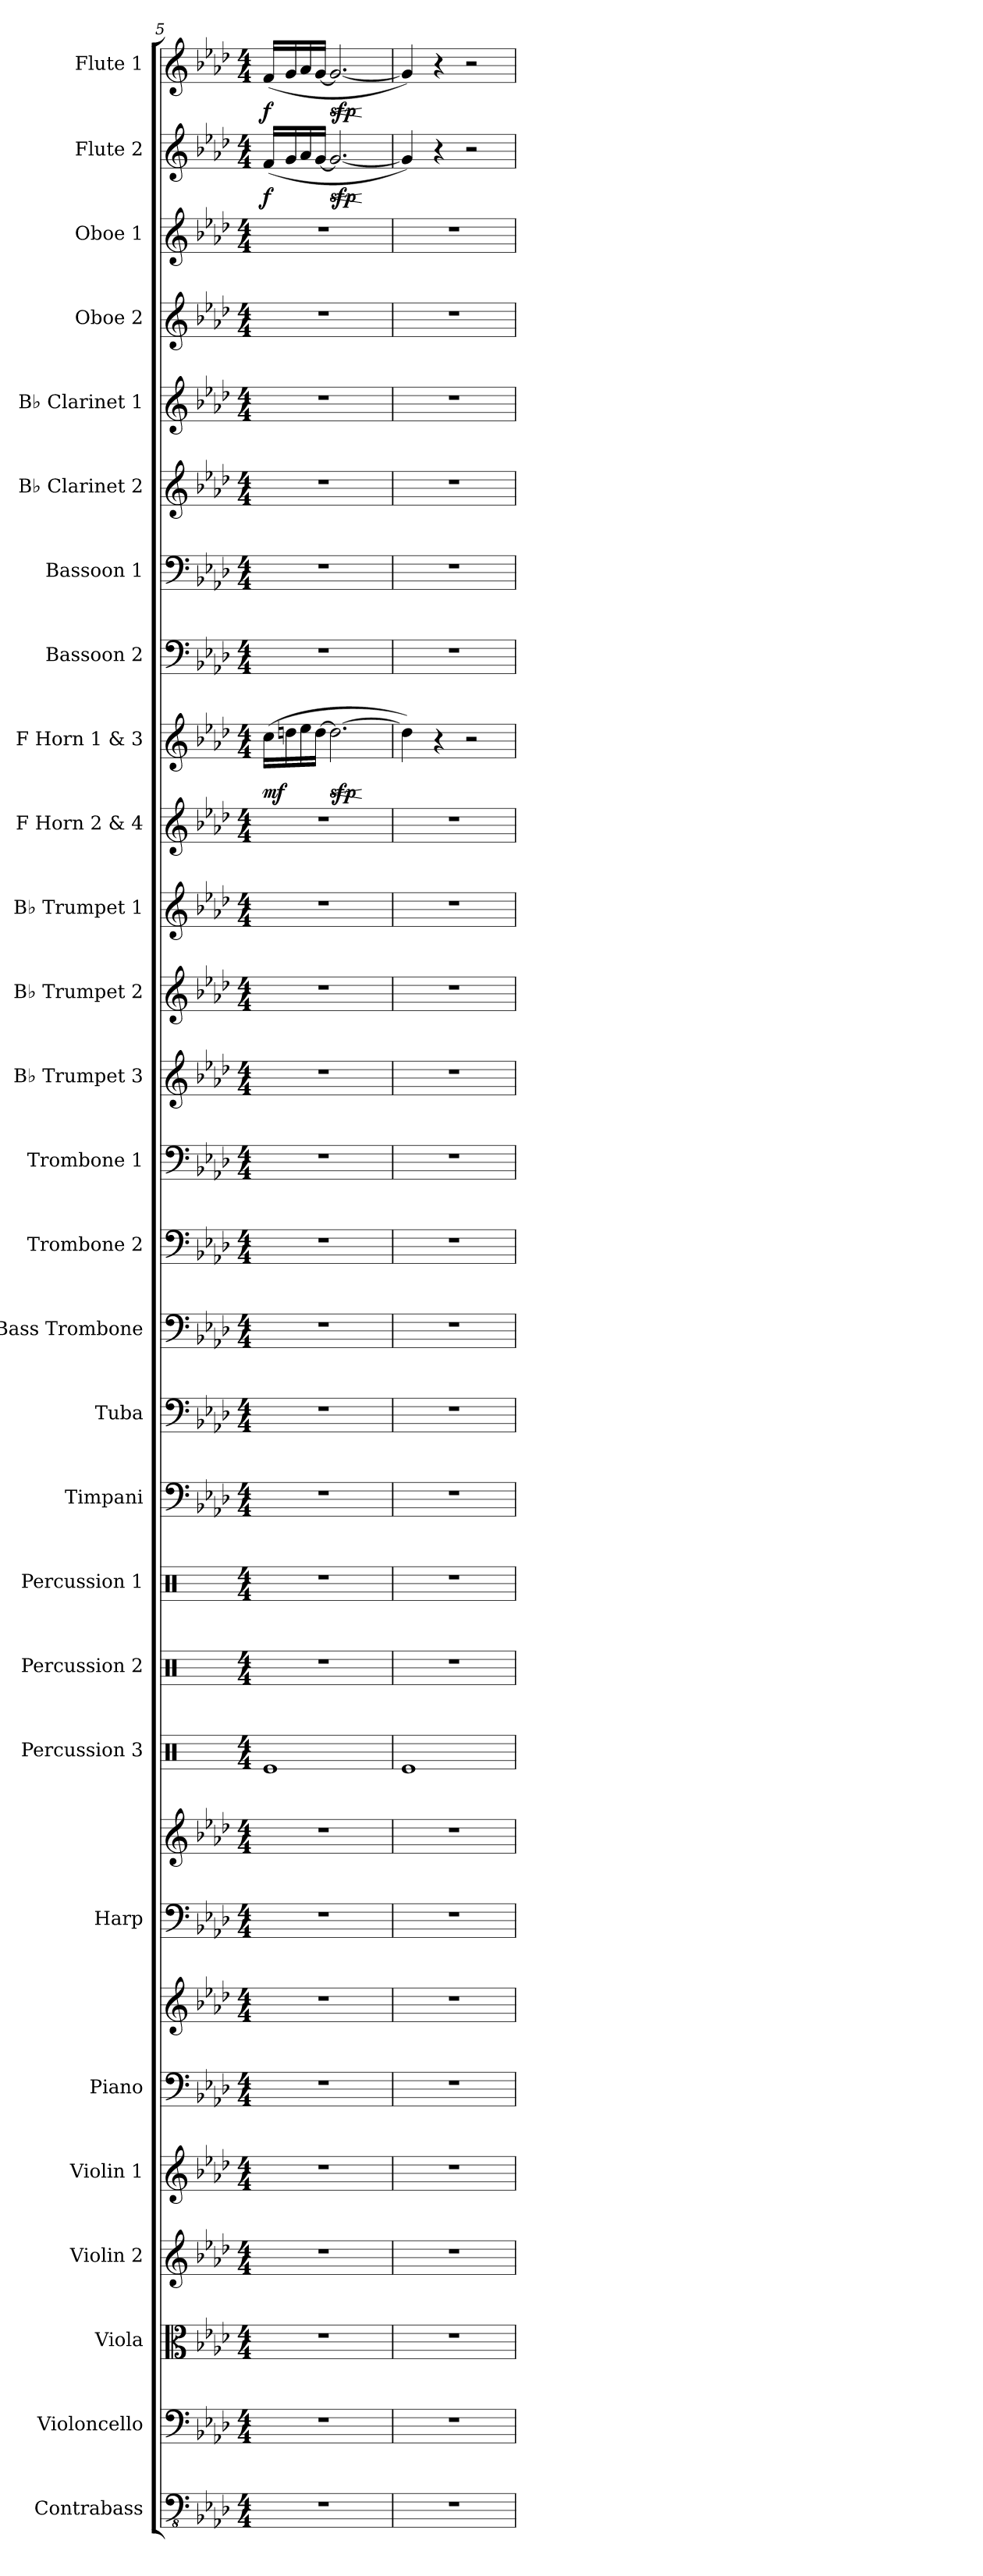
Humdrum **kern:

**kern	**kern	**kern	**kern	**kern	**kern	**kern	**kern	**kern	**kern	**kern	**kern	**kern	**kern	**kern	**kern	**kern	**kern	**kern	**kern	**kern	**kern	**dynam	**kern	**kern	**kern	**kern	**kern	**kern	**kern	**dynam	**kern	**dynam
*part28	*part27	*part26	*part25	*part24	*part23	*part23	*part22	*part22	*part21	*part20	*part19	*part18	*part17	*part16	*part15	*part14	*part13	*part12	*part11	*part10	*part9	*part9	*part8	*part7	*part6	*part5	*part4	*part3	*part2	*part2	*part1	*part1
*staff30	*staff29	*staff28	*staff27	*staff26	*staff25	*staff24	*staff23	*staff22	*staff21	*staff20	*staff19	*staff18	*staff17	*staff16	*staff15	*staff14	*staff13	*staff12	*staff11	*staff10	*staff9	*staff9	*staff8	*staff7	*staff6	*staff5	*staff4	*staff3	*staff2	*staff2	*staff1	*staff1
*I"Contrabass	*I"Violoncello	*I"Viola	*I"Violin 2	*I"Violin 1	*I"Piano	*	*I"Harp	*	*I"Percussion 3	*I"Percussion 2	*I"Percussion 1	*I"Timpani	*I"Tuba	*I"Bass Trombone	*I"Trombone 2	*I"Trombone 1	*I"B♭ Trumpet 3	*I"B♭ Trumpet 2	*I"B♭ Trumpet 1	*I"F Horn 2 &amp; 4	*I"F Horn 1 &amp; 3	*	*I"Bassoon 2	*I"Bassoon 1	*I"B♭ Clarinet 2	*I"B♭ Clarinet 1	*I"Oboe 2	*I"Oboe 1	*I"Flute 2	*	*I"Flute 1	*
*I'Cb.	*I'Vc.	*I'Vla.	*I'Vln. 2	*I'Vln. 1	*I'Pno.	*	*I'Hrp.	*	*I'Prc. 3	*I'Prc. 2	*I'Prc. 1	*I'Timp.	*I'Tba.	*I'B. Tbn.	*I'Tbn. 2	*I'Tbn. 1	*I'B♭ Tpt. 3	*I'B♭ Tpt. 2	*I'B♭ Tpt. 1	*I'F Hn. 2 4	*I'F Hn. 1 3	*	*I'Bsn. 2	*I'Bsn. 1	*I'B♭ Cl. 2	*I'B♭ Cl. 1	*I'Ob. 2	*I'Ob. 1	*I'Fl. 2	*	*I'Fl. 1	*
*clefFv4	*clefF4	*clefC3	*clefG2	*clefG2	*clefF4	*clefG2	*clefF4	*clefG2	*clefX	*clefX	*clefX	*clefF4	*clefF4	*clefF4	*clefF4	*clefF4	*clefG2	*clefG2	*clefG2	*clefG2	*clefG2	*	*clefF4	*clefF4	*clefG2	*clefG2	*clefG2	*clefG2	*clefG2	*	*clefG2	*
*ITrd7c12	*	*	*	*	*	*	*	*	*	*	*	*	*	*	*	*	*ITrd1c2	*ITrd1c2	*ITrd1c2	*ITrd4c7	*ITrd4c7	*	*	*	*ITrd1c2	*ITrd1c2	*	*	*	*	*	*
*k[b-e-a-d-]	*k[b-e-a-d-]	*k[b-e-a-d-]	*k[b-e-a-d-]	*k[b-e-a-d-]	*k[b-e-a-d-]	*k[b-e-a-d-]	*k[b-e-a-d-]	*k[b-e-a-d-]	*k[]	*k[]	*k[]	*k[b-e-a-d-]	*k[b-e-a-d-]	*k[b-e-a-d-]	*k[b-e-a-d-]	*k[b-e-a-d-]	*k[b-e-a-d-g-c-]	*k[b-e-a-d-g-c-]	*k[b-e-a-d-g-c-]	*k[b-e-a-d-g-]	*k[b-e-a-d-g-]	*	*k[b-e-a-d-]	*k[b-e-a-d-]	*k[b-e-a-d-g-c-]	*k[b-e-a-d-g-c-]	*k[b-e-a-d-]	*k[b-e-a-d-]	*k[b-e-a-d-]	*	*k[b-e-a-d-]	*
*M4/4	*M4/4	*M4/4	*M4/4	*M4/4	*M4/4	*M4/4	*M4/4	*M4/4	*M4/4	*M4/4	*M4/4	*M4/4	*M4/4	*M4/4	*M4/4	*M4/4	*M4/4	*M4/4	*M4/4	*M4/4	*M4/4	*	*M4/4	*M4/4	*M4/4	*M4/4	*M4/4	*M4/4	*M4/4	*	*M4/4	*
=5	=5	=5	=5	=5	=5	=5	=5	=5	=5	=5	=5	=5	=5	=5	=5	=5	=5	=5	=5	=5	=5	=5	=5	=5	=5	=5	=5	=5	=5	=5	=5	=5
!	!	!	!	!	!	!	!	!	!	!	!	!	!	!	!	!	!	!	!	!	!	!LO:DY:b	!	!	!	!	!	!	!	!LO:DY:b	!	!LO:DY:b
1r	1r	1r	1r	1r	1r	1r	1r	1r	1Re	1r	1r	1r	1r	1r	1r	1r	1r	1r	1r	1r	(16f\LL	mf	1r	1r	1r	1r	1r	1r	(16f/LL	f	(16f/LL	f
.	.	.	.	.	.	.	.	.	.	.	.	.	.	.	.	.	.	.	.	.	16gn\	.	.	.	.	.	.	.	16g/	.	16g/	.
.	.	.	.	.	.	.	.	.	.	.	.	.	.	.	.	.	.	.	.	.	16a-\	.	.	.	.	.	.	.	16a-/	.	16a-/	.
.	.	.	.	.	.	.	.	.	.	.	.	.	.	.	.	.	.	.	.	.	[16g\JJ	.	.	.	.	.	.	.	[16g/JJ	.	[16g/JJ	.
!	!	!	!	!	!	!	!	!	!	!	!	!	!	!	!	!	!	!	!	!	!	!LO:HP:b	!	!	!	!	!	!	!	!LO:HP:b	!	!LO:HP:b
!	!	!	!	!	!	!	!	!	!	!	!	!	!	!	!	!	!	!	!	!	!	!LO:DY:n=1:b	!	!	!	!	!	!	!	!LO:DY:n=1:b	!	!LO:DY:n=1:b
.	.	.	.	.	.	.	.	.	.	.	.	.	.	.	.	.	.	.	.	.	2.g\_	< sfp	.	.	.	.	.	.	2.g/_	< sfp	2.g/_	< sfp
.	.	.	.	.	.	.	.	.	.	.	.	.	.	.	.	.	.	.	.	.	.	[	.	.	.	.	.	.	.	[	.	[
=6	=6	=6	=6	=6	=6	=6	=6	=6	=6	=6	=6	=6	=6	=6	=6	=6	=6	=6	=6	=6	=6	=6	=6	=6	=6	=6	=6	=6	=6	=6	=6	=6
1r	1r	1r	1r	1r	1r	1r	1r	1r	1Re	1r	1r	1r	1r	1r	1r	1r	1r	1r	1r	1r	4g\])	.	1r	1r	1r	1r	1r	1r	4g/])	.	4g/])	.
.	.	.	.	.	.	.	.	.	.	.	.	.	.	.	.	.	.	.	.	.	4r	.	.	.	.	.	.	.	4r	.	4r	.
.	.	.	.	.	.	.	.	.	.	.	.	.	.	.	.	.	.	.	.	.	2r	.	.	.	.	.	.	.	2r	.	2r	.
=	=	=	=	=	=	=	=	=	=	=	=	=	=	=	=	=	=	=	=	=	=	=	=	=	=	=	=	=	=	=	=	=
*-	*-	*-	*-	*-	*-	*-	*-	*-	*-	*-	*-	*-	*-	*-	*-	*-	*-	*-	*-	*-	*-	*-	*-	*-	*-	*-	*-	*-	*-	*-	*-	*-
